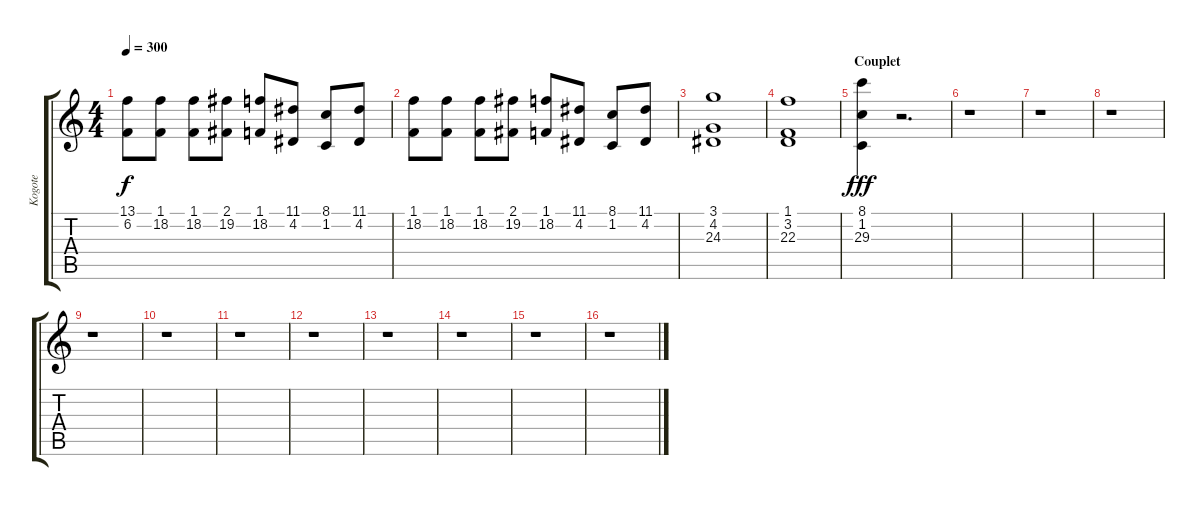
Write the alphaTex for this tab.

\track ("Kogote" "Kogote") {instrument brasssection}
\staff {score tabs}
\tuning (E4 B3 G3 D3 A2 E2) {hide}
\ts (4 4)
\tempo 300
\clef g2
\ks c
(13.1 6.2).8{dy f} (1.1 18.2).8 (1.1 18.2).8 (2.1 19.2).8 (1.1 18.2).8 (11.1 4.2).8 (8.1 1.2).8 (11.1 4.2).8 |
(1.1 18.2).8 (1.1 18.2).8 (1.1 18.2).8 (2.1 19.2).8 (1.1 18.2).8 (11.1 4.2).8 (8.1 1.2).8 (11.1 4.2).8 |
(3.1 4.2 24.3).1 |
(1.1 3.2 22.3).1 |
\section ("" "Couplet")
(8.1 1.2 29.3).4{dy fff} r.2{d} |
r.1 |
r.1 |
r.1 |
r.1 |
r.1 |
r.1 |
r.1 |
r.1 |
r.1 |
r.1 |
r.1
